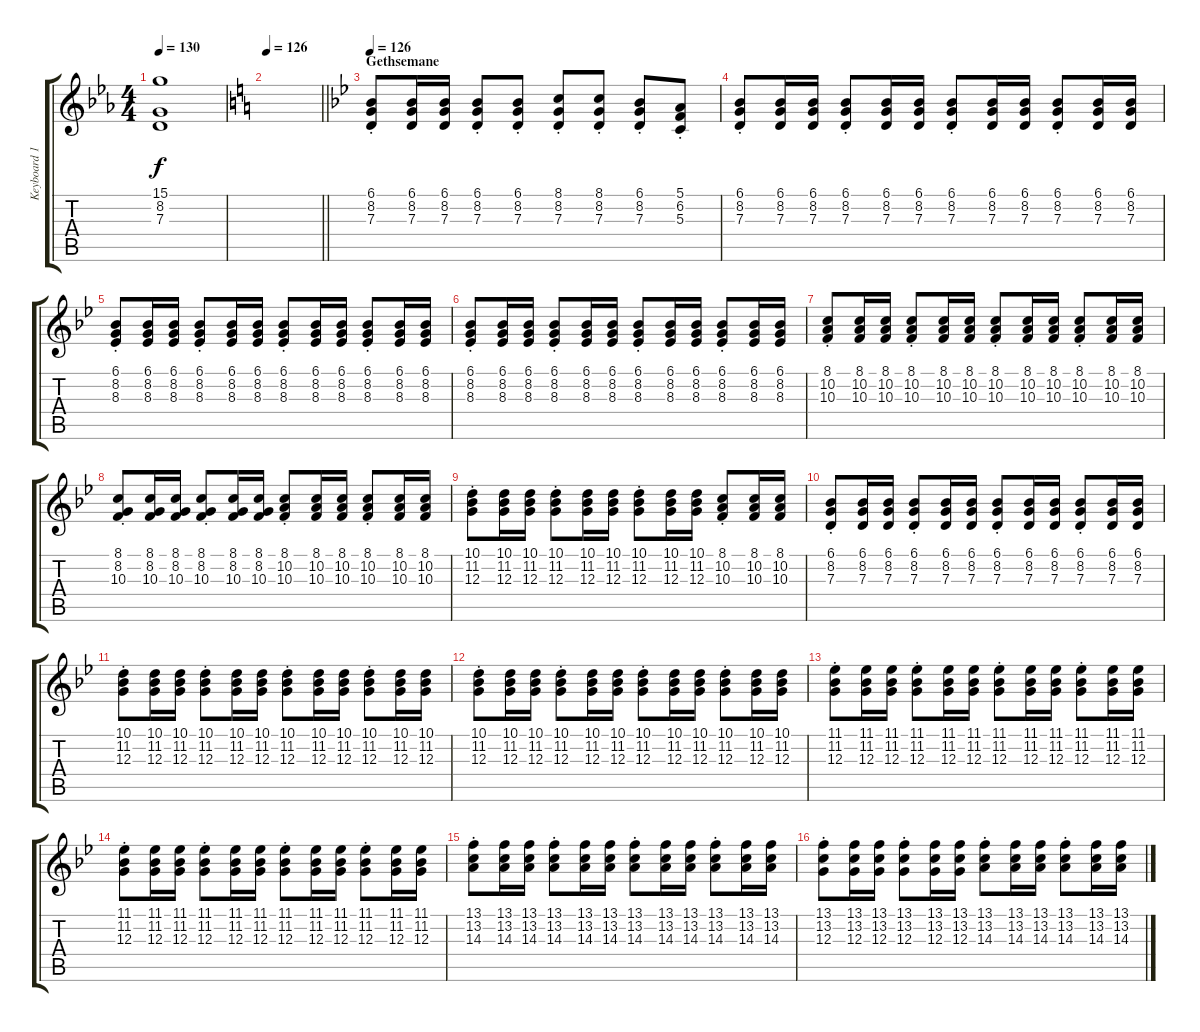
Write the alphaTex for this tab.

\track ("Keyboard 1" "Keyboard 1") {instrument stringensemble1}
\staff {score tabs}
\tuning (E4 B3 G3 D3 A2 E2) {hide}
\ts (4 4)
\tempo 130
\clef g2
\ks cminor
(15.1 8.2{t} 7.3{t}).1{dy f} |
\tempo 126
\barLineRight lightlight
\ks c
|
\section ("" "Gethsemane")
\tempo 126
\ks gminor
(6.1{st} 8.2{st} 7.3{st}).8{volume 16} (6.1 8.2 7.3).16 (6.1 8.2 7.3).16 (6.1{st} 8.2{st} 7.3{st}).8 (6.1{st} 8.2{st} 7.3{st}).8 (8.1{st} 8.2{st} 7.3{st}).8 (8.1{st} 8.2{st} 7.3{st}).8 (6.1{st} 8.2{st} 7.3{st}).8 (5.1{st} 6.2{st} 5.3{st}).8 |
(6.1{st} 8.2{st} 7.3{st}).8 (6.1 8.2 7.3).16 (6.1 8.2 7.3).16 (6.1{st} 8.2{st} 7.3{st}).8 (6.1 8.2 7.3).16 (6.1 8.2 7.3).16 (6.1{st} 8.2{st} 7.3{st}).8 (6.1 8.2 7.3).16 (6.1 8.2 7.3).16 (6.1{st} 8.2{st} 7.3{st}).8 (6.1 8.2 7.3).16 (6.1 8.2 7.3).16 |
(6.1{st} 8.2{st} 8.3{st}).8 (6.1 8.2 8.3).16 (6.1 8.2 8.3).16 (6.1{st} 8.2{st} 8.3{st}).8 (6.1 8.2 8.3).16 (6.1 8.2 8.3).16 (6.1{st} 8.2{st} 8.3{st}).8 (6.1 8.2 8.3).16 (6.1 8.2 8.3).16 (6.1{st} 8.2{st} 8.3{st}).8 (6.1 8.2 8.3).16 (6.1 8.2 8.3).16 |
(6.1{st} 8.2{st} 8.3{st}).8 (6.1 8.2 8.3).16 (6.1 8.2 8.3).16 (6.1{st} 8.2{st} 8.3{st}).8 (6.1 8.2 8.3).16 (6.1 8.2 8.3).16 (6.1{st} 8.2{st} 8.3{st}).8 (6.1 8.2 8.3).16 (6.1 8.2 8.3).16 (6.1{st} 8.2{st} 8.3{st}).8 (6.1 8.2 8.3).16 (6.1 8.2 8.3).16 |
(8.1{st} 10.2{st} 10.3{st}).8 (8.1 10.2 10.3).16 (8.1 10.2 10.3).16 (8.1{st} 10.2{st} 10.3{st}).8 (8.1 10.2 10.3).16 (8.1 10.2 10.3).16 (8.1{st} 10.2{st} 10.3{st}).8 (8.1 10.2 10.3).16 (8.1 10.2 10.3).16 (8.1{st} 10.2{st} 10.3{st}).8 (8.1 10.2 10.3).16 (8.1 10.2 10.3).16 |
(8.1{st} 8.2{st} 10.3{st}).8 (8.1 8.2 10.3).16 (8.1 8.2 10.3).16 (8.1{st} 8.2{st} 10.3{st}).8 (8.1 8.2 10.3).16 (8.1 8.2 10.3).16 (8.1{st} 10.2{st} 10.3{st}).8 (8.1 10.2 10.3).16 (8.1 10.2 10.3).16 (8.1{st} 10.2{st} 10.3{st}).8 (8.1 10.2 10.3).16 (8.1 10.2 10.3).16 |
(10.1{st} 11.2{st} 12.3{st}).8 (10.1 11.2 12.3).16 (10.1 11.2 12.3).16 (10.1{st} 11.2{st} 12.3{st}).8 (10.1 11.2 12.3).16 (10.1 11.2 12.3).16 (10.1{st} 11.2{st} 12.3{st}).8 (10.1 11.2 12.3).16 (10.1 11.2 12.3).16 (8.1{st} 10.2{st} 10.3{st}).8 (8.1 10.2 10.3).16 (8.1 10.2 10.3).16 |
(6.1{st} 8.2{st} 7.3{st}).8 (6.1 8.2 7.3).16 (6.1 8.2 7.3).16 (6.1{st} 8.2{st} 7.3{st}).8 (6.1 8.2 7.3).16 (6.1 8.2 7.3).16 (6.1{st} 8.2{st} 7.3{st}).8 (6.1 8.2 7.3).16 (6.1 8.2 7.3).16 (6.1{st} 8.2{st} 7.3{st}).8 (6.1 8.2 7.3).16 (6.1 8.2 7.3).16 |
(10.1{st} 11.2{st} 12.3{st}).8 (10.1 11.2 12.3).16 (10.1 11.2 12.3).16 (10.1{st} 11.2{st} 12.3{st}).8 (10.1 11.2 12.3).16 (10.1 11.2 12.3).16 (10.1{st} 11.2{st} 12.3{st}).8 (10.1 11.2 12.3).16 (10.1 11.2 12.3).16 (10.1{st} 11.2{st} 12.3{st}).8 (10.1 11.2 12.3).16 (10.1 11.2 12.3).16 |
(10.1{st} 11.2{st} 12.3{st}).8 (10.1 11.2 12.3).16 (10.1 11.2 12.3).16 (10.1{st} 11.2{st} 12.3{st}).8 (10.1 11.2 12.3).16 (10.1 11.2 12.3).16 (10.1{st} 11.2{st} 12.3{st}).8 (10.1 11.2 12.3).16 (10.1 11.2 12.3).16 (10.1{st} 11.2{st} 12.3{st}).8 (10.1 11.2 12.3).16 (10.1 11.2 12.3).16 |
(11.1{st} 11.2{st} 12.3{st}).8 (11.1 11.2 12.3).16 (11.1 11.2 12.3).16 (11.1{st} 11.2{st} 12.3{st}).8 (11.1 11.2 12.3).16 (11.1 11.2 12.3).16 (11.1{st} 11.2{st} 12.3{st}).8 (11.1 11.2 12.3).16 (11.1 11.2 12.3).16 (11.1{st} 11.2{st} 12.3{st}).8 (11.1 11.2 12.3).16 (11.1 11.2 12.3).16 |
(11.1{st} 11.2{st} 12.3{st}).8 (11.1 11.2 12.3).16 (11.1 11.2 12.3).16 (11.1{st} 11.2{st} 12.3{st}).8 (11.1 11.2 12.3).16 (11.1 11.2 12.3).16 (11.1{st} 11.2{st} 12.3{st}).8 (11.1 11.2 12.3).16 (11.1 11.2 12.3).16 (11.1{st} 11.2{st} 12.3{st}).8 (11.1 11.2 12.3).16 (11.1 11.2 12.3).16 |
(13.1{st} 13.2{st} 14.3{st}).8 (13.1 13.2 14.3).16 (13.1 13.2 14.3).16 (13.1{st} 13.2{st} 14.3{st}).8 (13.1 13.2 14.3).16 (13.1 13.2 14.3).16 (13.1{st} 13.2{st} 14.3{st}).8 (13.1 13.2 14.3).16 (13.1 13.2 14.3).16 (13.1{st} 13.2{st} 14.3{st}).8 (13.1 13.2 14.3).16 (13.1 13.2 14.3).16 |
(13.1{st} 13.2{st} 12.3{st}).8 (13.1 13.2 12.3).16 (13.1 13.2 12.3).16 (13.1{st} 13.2{st} 12.3{st}).8 (13.1 13.2 12.3).16 (13.1 13.2 12.3).16 (13.1{st} 13.2{st} 14.3{st}).8 (13.1 13.2 14.3).16 (13.1 13.2 14.3).16 (13.1{st} 13.2{st} 14.3{st}).8 (13.1 13.2 14.3).16 (13.1 13.2 14.3).16
